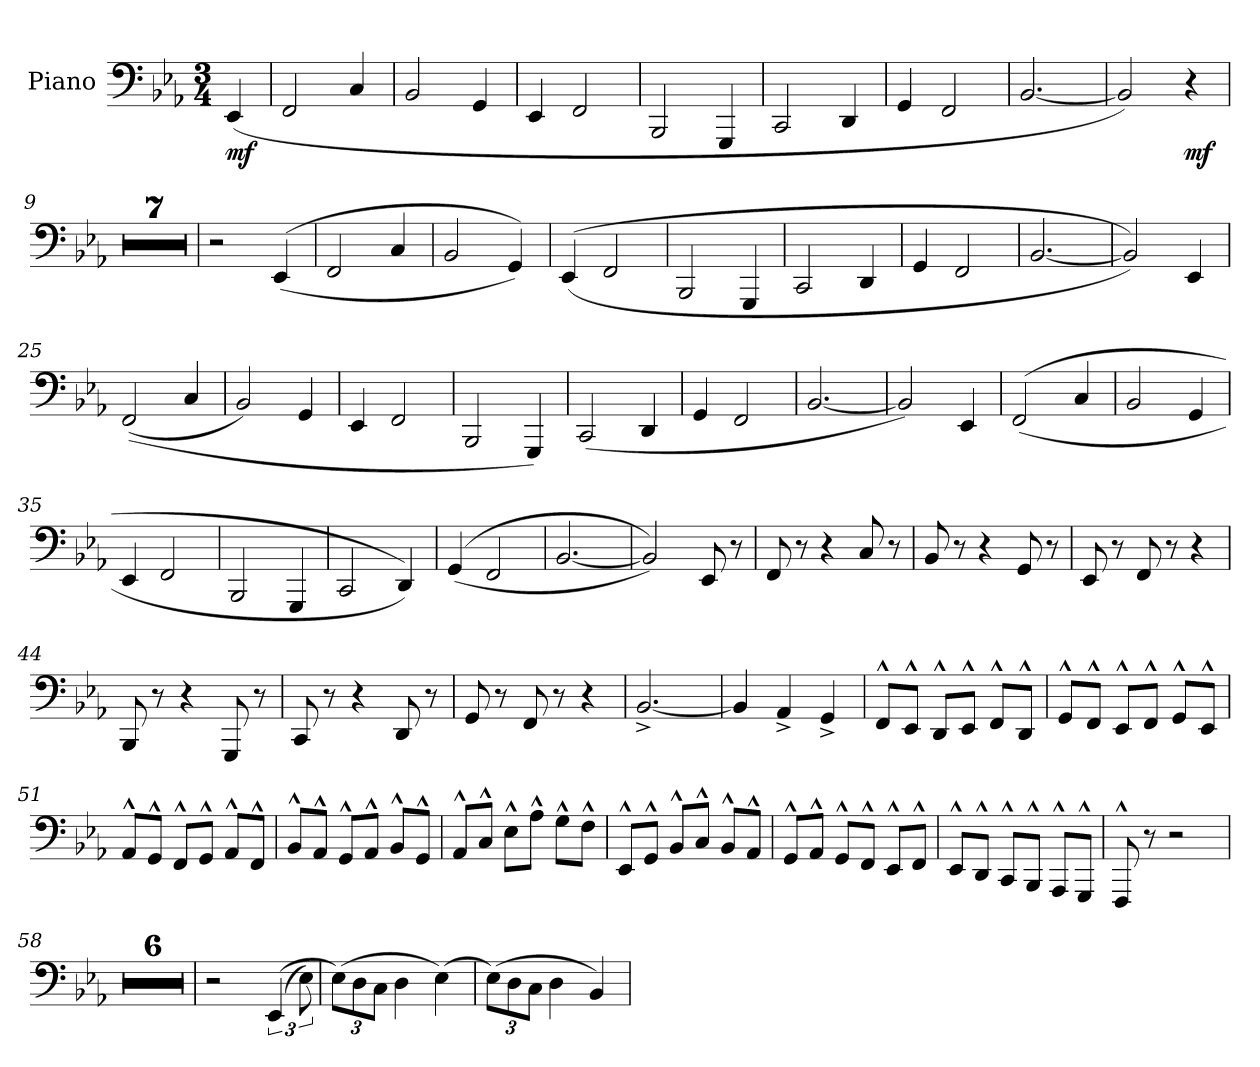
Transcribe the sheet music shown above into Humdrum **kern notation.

**kern	**dynam
*part1	*part1
*staff1	*staff1
*I"Piano	*
*I'Pno.	*
*clefF4	*
*k[b-e-a-]	*
*M3/4	*
=	=
!	!LO:DY:b
(4EE-/	mf
=1	=1
2FF/	.
4C/	.
=2	=2
2BB-/	.
4GG/	.
=3	=3
4EE-/	.
2FF/	.
=4	=4
2BBB-/	.
4GGG/	.
=5	=5
2CC/	.
4DD/	.
=6	=6
4GG/	.
2FF/	.
=7	=7
[2.BB-/	.
=8	=8
2BB-/])	.
!	!LO:DY:b
4r	mf
=9	=9
2.r	.
=10	=10
2.r	.
=11	=11
2.r	.
=12	=12
2.r	.
=13	=13
2.r	.
=14	=14
2.r	.
!!LO:LB:g=z
=15	=15
2.r	.
=16	=16
2r	.
((4EE-/	.
=17	=17
2FF/	.
4C/	.
=18	=18
2BB-/	.
4GG/))	.
=19	=19
((4EE-/	.
2FF/	.
=20	=20
2BBB-/	.
4GGG/	.
=21	=21
2CC/	.
4DD/	.
=22	=22
4GG/	.
2FF/	.
=23	=23
[2.BB-/	.
=24	=24
2BB-/]))	.
4EE-/	.
=25	=25
((2FF/	.
4C/	.
=26	=26
2BB-/)	.
4GG/	.
=27	=27
4EE-/	.
2FF/	.
=28	=28
2BBB-/	.
4GGG/)	.
!!LO:LB:g=z
=29	=29
(2CC/	.
4DD/	.
=30	=30
4GG/	.
2FF/	.
=31	=31
[2.BB-/	.
=32	=32
2BB-/])	.
4EE-/	.
=33	=33
((2FF/	.
4C/	.
=34	=34
2BB-/	.
4GG/	.
=35	=35
4EE-/	.
2FF/	.
=36	=36
2BBB-/	.
4GGG/	.
=37	=37
2CC/	.
4DD/))	.
=38	=38
((4GG/	.
2FF/	.
=39	=39
[2.BB-/	.
=40	=40
2BB-/]))	.
8EE-/	.
8r	.
!!LO:LB:g=z
=41	=41
8FF/	.
8r	.
4r	.
8C/	.
8r	.
=42	=42
8BB-/	.
8r	.
4r	.
8GG/	.
8r	.
=43	=43
8EE-/	.
8r	.
8FF/	.
8r	.
4r	.
=44	=44
8BBB-/	.
8r	.
4r	.
8GGG/	.
8r	.
=45	=45
8CC/	.
8r	.
4r	.
8DD/	.
8r	.
=46	=46
8GG/	.
8r	.
8FF/	.
8r	.
4r	.
=47	=47
[2.BB-^/	.
=48	=48
4BB-/]	.
4AA-^/	.
4GG^/	.
!!LO:LB:g=z
=49	=49
8FF^^/L	.
8EE-^^/J	.
8DD^^/L	.
8EE-^^/J	.
8FF^^/L	.
8DD^^/J	.
=50	=50
8GG^^/L	.
8FF^^/J	.
8EE-^^/L	.
8FF^^/J	.
8GG^^/L	.
8EE-^^/J	.
=51	=51
8AA-^^/L	.
8GG^^/J	.
8FF^^/L	.
8GG^^/J	.
8AA-^^/L	.
8FF^^/J	.
=52	=52
8BB-^^/L	.
8AA-^^/J	.
8GG^^/L	.
8AA-^^/J	.
8BB-^^/L	.
8GG^^/J	.
=53	=53
8AA-^^/L	.
8C^^/J	.
8E-^^\L	.
8A-^^\J	.
8G^^\L	.
8F^^\J	.
=54	=54
8EE-^^/L	.
8GG^^/J	.
8BB-^^/L	.
8C^^/J	.
8BB-^^/L	.
8AA-^^/J	.
!!LO:LB:g=z
=55	=55
8GG^^/L	.
8AA-^^/J	.
8GG^^/L	.
8FF^^/J	.
8EE-^^/L	.
8FF^^/J	.
=56	=56
8EE-^^/L	.
8DD^^/J	.
8CC^^/L	.
8BBB-^^/J	.
8AAA-^^/L	.
8GGG^^/J	.
=57	=57
8FFF^^/	.
8r	.
2r	.
=58	=58
2.r	.
=59	=59
2.r	.
=60	=60
2.r	.
=61	=61
2.r	.
=62	=62
2.r	.
=63	=63
2.r	.
=64	=64
2r	.
!	!LO:DY:b
!	!LO:DY:n=1:b
((6EE-/	mf mf
12E-\)	.
=65	=65
*Xbrackettup	*
(12E-\L)	.
12D\	.
12C\J	.
4D\	.
(4E-\)	.
!!LO:LB:g=z
=66	=66
(12E-\L)	.
12D\	.
12C\J	.
4D\	.
4BB-/)	.
=	=
*-	*-
